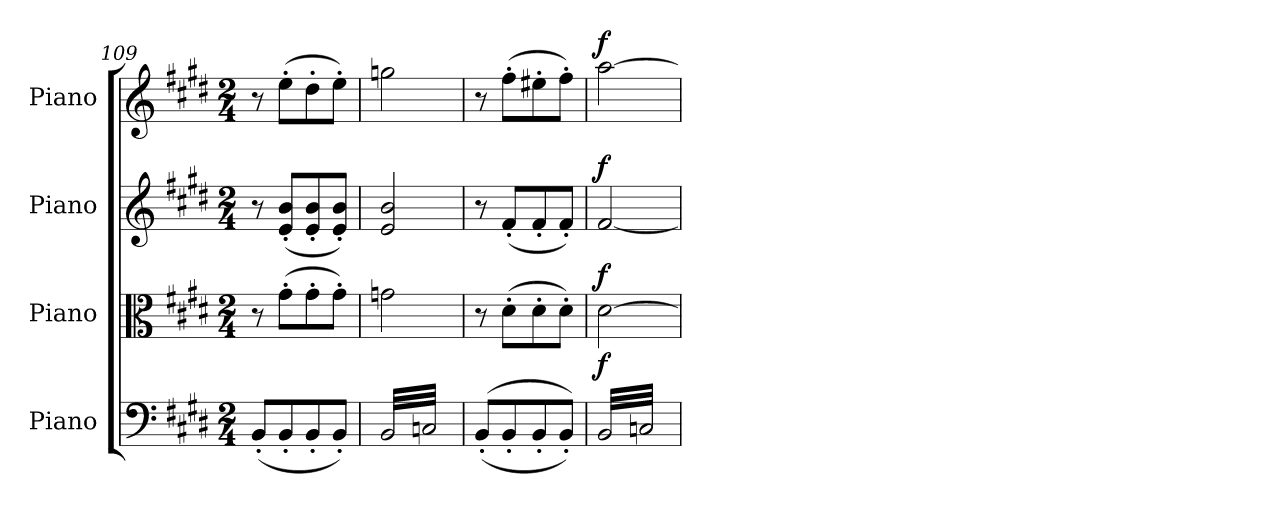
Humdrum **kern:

**kern	**dynam	**kern	**dynam	**kern	**dynam	**kern	**dynam
*part4	*part4	*part3	*part3	*part2	*part2	*part1	*part1
*staff4	*staff4	*staff3	*staff3	*staff2	*staff2	*staff1	*staff1
*I"Piano	*	*I"Piano	*	*I"Piano	*	*I"Piano	*
*I'Pno	*	*I'Pno	*	*I'Pno	*	*I'Pno	*
*clefF4	*	*clefC3	*	*clefG2	*	*clefG2	*
*k[f#c#g#d#]	*	*k[f#c#g#d#]	*	*k[f#c#g#d#]	*	*k[f#c#g#d#]	*
*M2/4	*	*M2/4	*	*M2/4	*	*M2/4	*
=109	=109	=109	=109	=109	=109	=109	=109
(8BB'/L	.	8r	.	8r	.	8r	.
8BB'/	.	(8g#'\L	.	(8e/' 8b/'L	.	(8ee'\L	.
8BB'/	.	8g#'\	.	8e/' 8b/'	.	8dd#'\	.
8BB'/J)	.	8g#'\J)	.	8e/' 8b/'J)	.	8ee'\J)	.
=110	=110	=110	=110	=110	=110	=110	=110
*tremolo	*	*	*	*	*	*	*
32BB/LLL	.	2gn\	.	2e/ 2b/	.	2ggn\	.
32Cn/	.	.	.	.	.	.	.
32BB/	.	.	.	.	.	.	.
32Cn/	.	.	.	.	.	.	.
32BB/	.	.	.	.	.	.	.
32Cn/	.	.	.	.	.	.	.
32BB/	.	.	.	.	.	.	.
32Cn/	.	.	.	.	.	.	.
32BB/	.	.	.	.	.	.	.
32Cn/	.	.	.	.	.	.	.
32BB/	.	.	.	.	.	.	.
32Cn/	.	.	.	.	.	.	.
32BB/	.	.	.	.	.	.	.
32Cn/	.	.	.	.	.	.	.
32BB/	.	.	.	.	.	.	.
32Cn/JJJ	.	.	.	.	.	.	.
*Xtremolo	*	*	*	*	*	*	*
=111	=111	=111	=111	=111	=111	=111	=111
((8BB'/L	.	8r	.	8r	.	8r	.
.	.	.	.	.	.	.	.
.	.	.	.	.	.	.	.
.	.	.	.	.	.	.	.
8BB'/	.	(8d#'\L	.	(8f#'/L	.	(8ff#'\L	.
.	.	.	.	.	.	.	.
.	.	.	.	.	.	.	.
.	.	.	.	.	.	.	.
8BB'/	.	8d#'\	.	8f#'/	.	8ee#X'\	.
8BB'/J))	.	8d#'\J)	.	8f#'/J)	.	8ff#'\J)	.
=112	=112	=112	=112	=112	=112	=112	=112
!	!LO:DY:a	!	!LO:DY:a	!	!LO:DY:a	!	!LO:DY:a
*tremolo	*	*	*	*	*	*	*
32BB/LLL	f	[2d#\	f	[2f#/	f	[2aa\	f
32Cn/	.	.	.	.	.	.	.
32BB/	.	.	.	.	.	.	.
32Cn/	.	.	.	.	.	.	.
32BB/	.	.	.	.	.	.	.
32Cn/	.	.	.	.	.	.	.
32BB/	.	.	.	.	.	.	.
32Cn/	.	.	.	.	.	.	.
32BB/	.	.	.	.	.	.	.
32Cn/	.	.	.	.	.	.	.
32BB/	.	.	.	.	.	.	.
32Cn/	.	.	.	.	.	.	.
32BB/	.	.	.	.	.	.	.
32Cn/	.	.	.	.	.	.	.
32BB/	.	.	.	.	.	.	.
32Cn/JJJ	.	.	.	.	.	.	.
*Xtremolo	*	*	*	*	*	*	*
.	.	.	.	.	.	.	.
.	.	.	.	.	.	.	.
.	.	.	.	.	.	.	.
.	.	.	.	.	.	.	.
.	.	.	.	.	.	.	.
.	.	.	.	.	.	.	.
.	.	.	.	.	.	.	.
.	.	.	.	.	.	.	.
=	=	=	=	=	=	=	=
*-	*-	*-	*-	*-	*-	*-	*-
